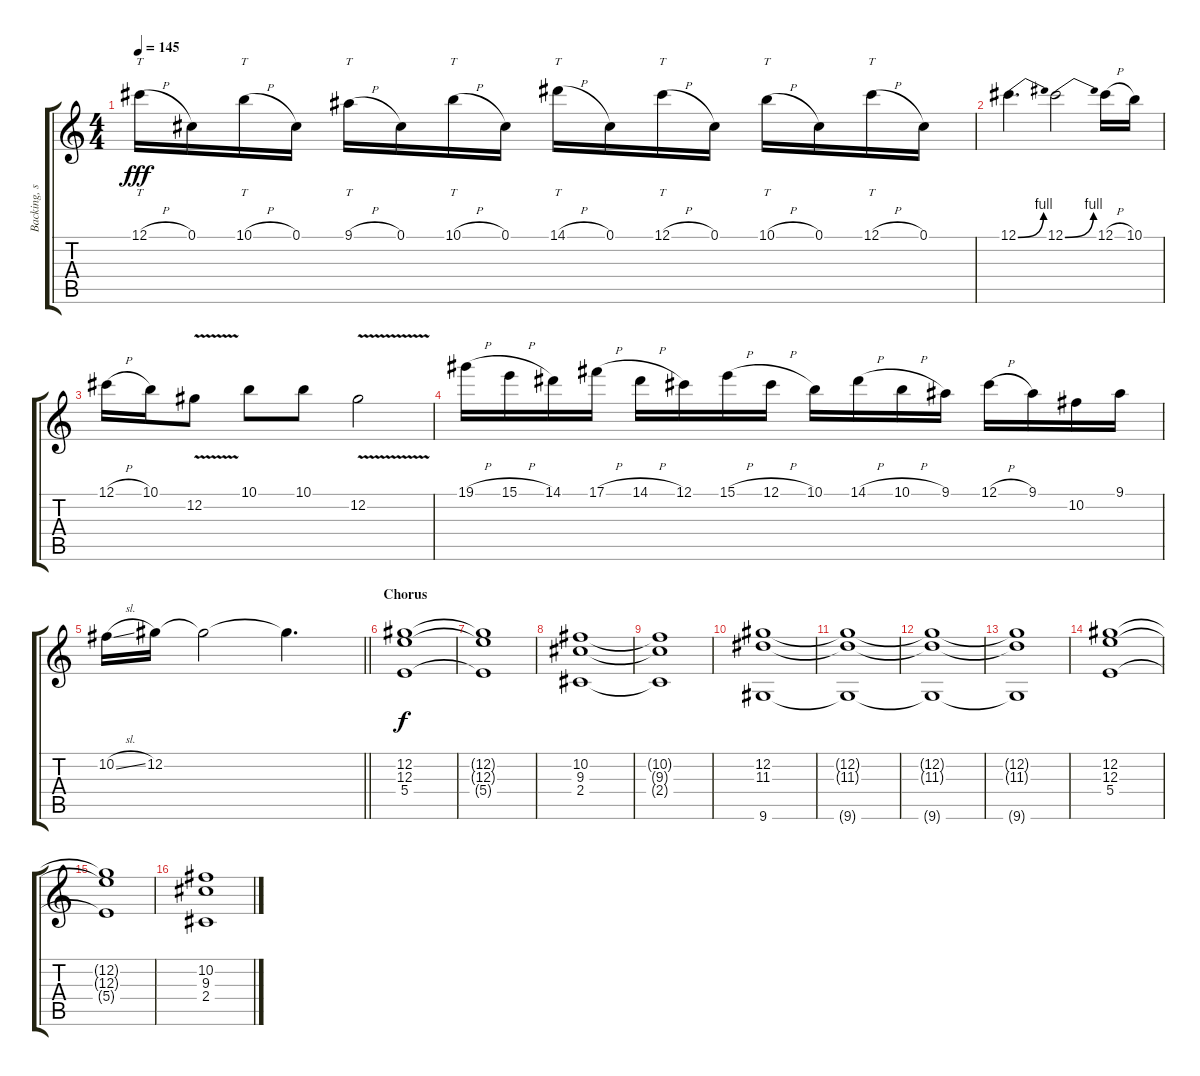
\track ("Backing, strings" "Backing, s") {instrument acousticguitarnylon}
\staff {score tabs}
\tuning (Db4 Ab3 E3 B2 Gb2 B1) {hide}
\ts (4 4)
\tempo 145
\clef g2
\ks c
12.1{h}.16{tt dy fff} 0.1.16 10.1{h}.16{tt} 0.1.16 9.1{h}.16{tt} 0.1.16 10.1{h}.16{tt} 0.1.16 14.1{h}.16{tt} 0.1.16 12.1{h}.16{tt} 0.1.16 10.1{h}.16{tt} 0.1.16 12.1{h}.16{tt} 0.1.16 |
12.1{be (bend 0 0 60 4)}.4{d} 12.1{be (bend 0 0 60 4)}.2 12.1{h}.16 10.1.16 |
12.1{h}.16 10.1.16 12.2{v}.8 10.1.8 10.1.8 12.2{v}.2 |
19.1{h}.16 15.1{h}.16 14.1.16 17.1{h}.16 14.1{h}.16 12.1.16 15.1{h}.16 12.1{h}.16 10.1.16 14.1{h}.16 10.1{h}.16 9.1.16 12.1{h}.16 9.1.16 10.2.16 9.1.16 |
\barLineRight lightlight
10.2{sl}.16 12.2.16 12.2{t}.2 12.2{t}.4{d} |
\section ("" "Chorus")
(12.2 12.3 5.4).1{dy f volume 8 instrument stringensemble1} |
(12.2{t} 12.3{t} 5.4{t}).1 |
(10.2 9.3 2.4).1 |
(10.2{t} 9.3{t} 2.4{t}).1 |
(12.2 11.3 9.6).1 |
(12.2{t} 11.3{t} 9.6{t}).1 |
(12.2{t} 11.3{t} 9.6{t}).1 |
(12.2{t} 11.3{t} 9.6{t}).1 |
(12.2 12.3 5.4).1{volume 12} |
(12.2{t} 12.3{t} 5.4{t}).1 |
(10.2 9.3 2.4).1
